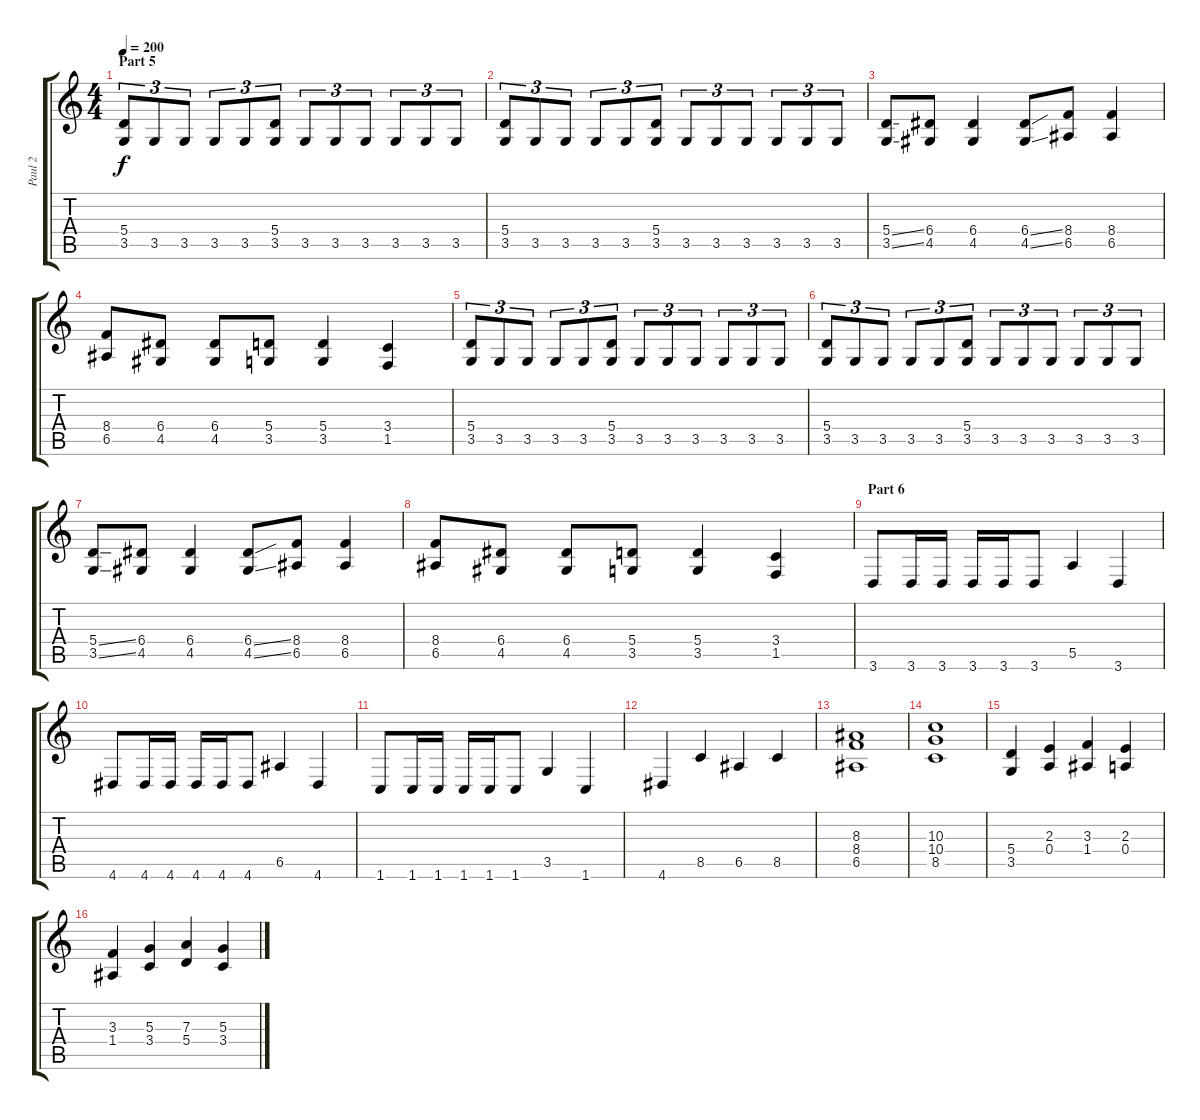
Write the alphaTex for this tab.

\track ("Paul 2" "Paul 2") {instrument distortionguitar}
\staff {score tabs}
\tuning (B3 Gb3 D3 A2 E2 B1) {hide}
\ts (4 4)
\section ("" "Part 5")
\tempo 200
\clef g2
\ks c
(5.4 3.5).8{tu (3 2) dy f balance 8} 3.5.8{tu (3 2)} 3.5.8{tu (3 2)} 3.5.8{tu (3 2)} 3.5.8{tu (3 2)} (5.4 3.5).8{tu (3 2)} 3.5.8{tu (3 2)} 3.5.8{tu (3 2)} 3.5.8{tu (3 2)} 3.5.8{tu (3 2)} 3.5.8{tu (3 2)} 3.5.8{tu (3 2)} |
(5.4 3.5).8{tu (3 2)} 3.5.8{tu (3 2)} 3.5.8{tu (3 2)} 3.5.8{tu (3 2)} 3.5.8{tu (3 2)} (5.4 3.5).8{tu (3 2)} 3.5.8{tu (3 2)} 3.5.8{tu (3 2)} 3.5.8{tu (3 2)} 3.5.8{tu (3 2)} 3.5.8{tu (3 2)} 3.5.8{tu (3 2)} |
(5.4{ss} 3.5{ss}).8 (6.4 4.5).8 (6.4 4.5).4 (6.4{ss} 4.5{ss}).8 (8.4 6.5).8 (8.4 6.5).4 |
(8.4 6.5).8 (6.4 4.5).8 (6.4 4.5).8 (5.4 3.5).8 (5.4 3.5).4 (3.4 1.5).4 |
(5.4 3.5).8{tu (3 2)} 3.5.8{tu (3 2)} 3.5.8{tu (3 2)} 3.5.8{tu (3 2)} 3.5.8{tu (3 2)} (5.4 3.5).8{tu (3 2)} 3.5.8{tu (3 2)} 3.5.8{tu (3 2)} 3.5.8{tu (3 2)} 3.5.8{tu (3 2)} 3.5.8{tu (3 2)} 3.5.8{tu (3 2)} |
(5.4 3.5).8{tu (3 2)} 3.5.8{tu (3 2)} 3.5.8{tu (3 2)} 3.5.8{tu (3 2)} 3.5.8{tu (3 2)} (5.4 3.5).8{tu (3 2)} 3.5.8{tu (3 2)} 3.5.8{tu (3 2)} 3.5.8{tu (3 2)} 3.5.8{tu (3 2)} 3.5.8{tu (3 2)} 3.5.8{tu (3 2)} |
(5.4{ss} 3.5{ss}).8 (6.4 4.5).8 (6.4 4.5).4 (6.4{ss} 4.5{ss}).8 (8.4 6.5).8 (8.4 6.5).4 |
(8.4 6.5).8 (6.4 4.5).8 (6.4 4.5).8 (5.4 3.5).8 (5.4 3.5).4 (3.4 1.5).4 |
\section ("" "Part 6")
3.6.8{balance 14} 3.6.16 3.6.16 3.6.16 3.6.16 3.6.8 5.5.4 3.6.4 |
4.6.8 4.6.16 4.6.16 4.6.16 4.6.16 4.6.8 6.5.4 4.6.4 |
1.6.8 1.6.16 1.6.16 1.6.16 1.6.16 1.6.8 3.5.4 1.6.4 |
4.6.4 8.5.4 6.5.4 8.5.4 |
(8.3 8.4 6.5).1 |
(10.3 10.4 8.5).1 |
(5.4 3.5).4 (2.3 0.4).4 (3.3 1.4).4 (2.3 0.4).4 |
(3.3 1.4).4 (5.3 3.4).4 (7.3 5.4).4 (5.3 3.4).4
